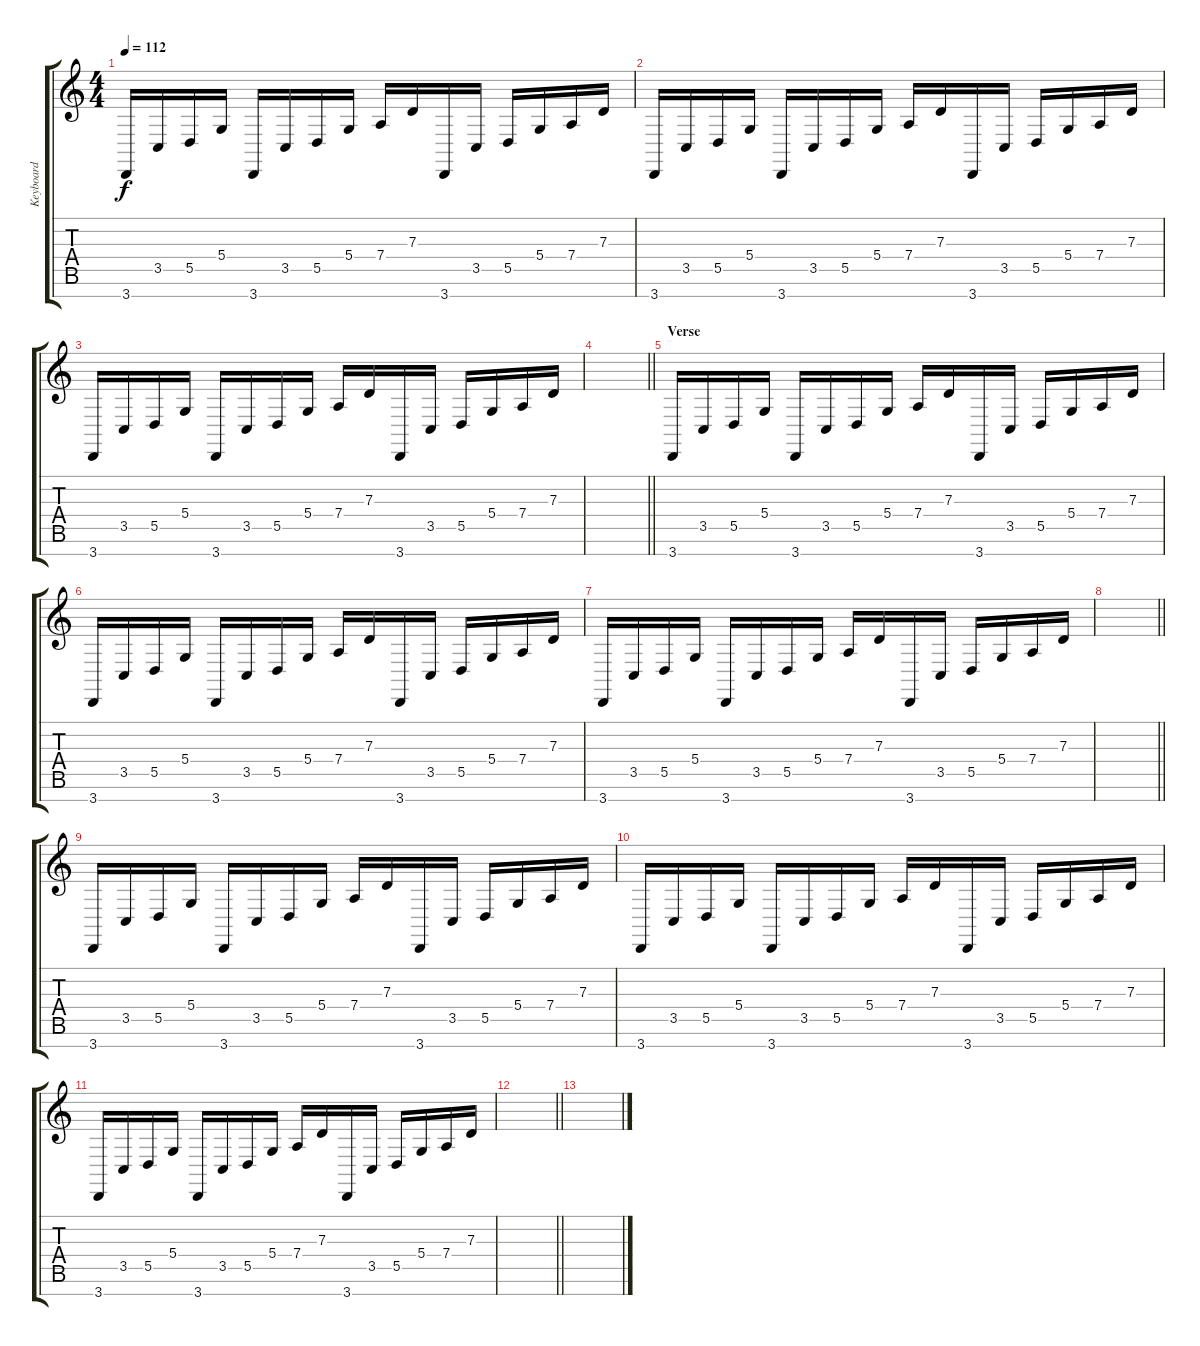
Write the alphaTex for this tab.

\track ("Keyboard" "Keyboard") {instrument lead1square}
\staff {score tabs}
\tuning (E4 B3 G3 D3 A2 E2 B1) {hide}
\ts (4 4)
\tempo 112
\clef g2
\ks c
3.7.16{dy f instrument lead2sawtooth} 3.5.16 5.5.16 5.4.16 3.7.16 3.5.16 5.5.16 5.4.16 7.4.16 7.3.16 3.7.16 3.5.16 5.5.16 5.4.16 7.4.16 7.3.16 |
3.7.16 3.5.16 5.5.16 5.4.16 3.7.16 3.5.16 5.5.16 5.4.16 7.4.16 7.3.16 3.7.16 3.5.16 5.5.16 5.4.16 7.4.16 7.3.16 |
3.7.16 3.5.16 5.5.16 5.4.16 3.7.16 3.5.16 5.5.16 5.4.16 7.4.16 7.3.16 3.7.16 3.5.16 5.5.16 5.4.16 7.4.16 7.3.16 |
\barLineRight lightlight
|
\section ("" "Verse")
3.7.16 3.5.16 5.5.16 5.4.16 3.7.16 3.5.16 5.5.16 5.4.16 7.4.16 7.3.16 3.7.16 3.5.16 5.5.16 5.4.16 7.4.16 7.3.16 |
3.7.16 3.5.16 5.5.16 5.4.16 3.7.16 3.5.16 5.5.16 5.4.16 7.4.16 7.3.16 3.7.16 3.5.16 5.5.16 5.4.16 7.4.16 7.3.16 |
3.7.16 3.5.16 5.5.16 5.4.16 3.7.16 3.5.16 5.5.16 5.4.16 7.4.16 7.3.16 3.7.16 3.5.16 5.5.16 5.4.16 7.4.16 7.3.16 |
\barLineRight lightlight
|
3.7.16 3.5.16 5.5.16 5.4.16 3.7.16 3.5.16 5.5.16 5.4.16 7.4.16 7.3.16 3.7.16 3.5.16 5.5.16 5.4.16 7.4.16 7.3.16 |
3.7.16 3.5.16 5.5.16 5.4.16 3.7.16 3.5.16 5.5.16 5.4.16 7.4.16 7.3.16 3.7.16 3.5.16 5.5.16 5.4.16 7.4.16 7.3.16 |
3.7.16 3.5.16 5.5.16 5.4.16 3.7.16 3.5.16 5.5.16 5.4.16 7.4.16 7.3.16 3.7.16 3.5.16 5.5.16 5.4.16 7.4.16 7.3.16 |
\barLineRight lightlight
|
\section ("" "")
